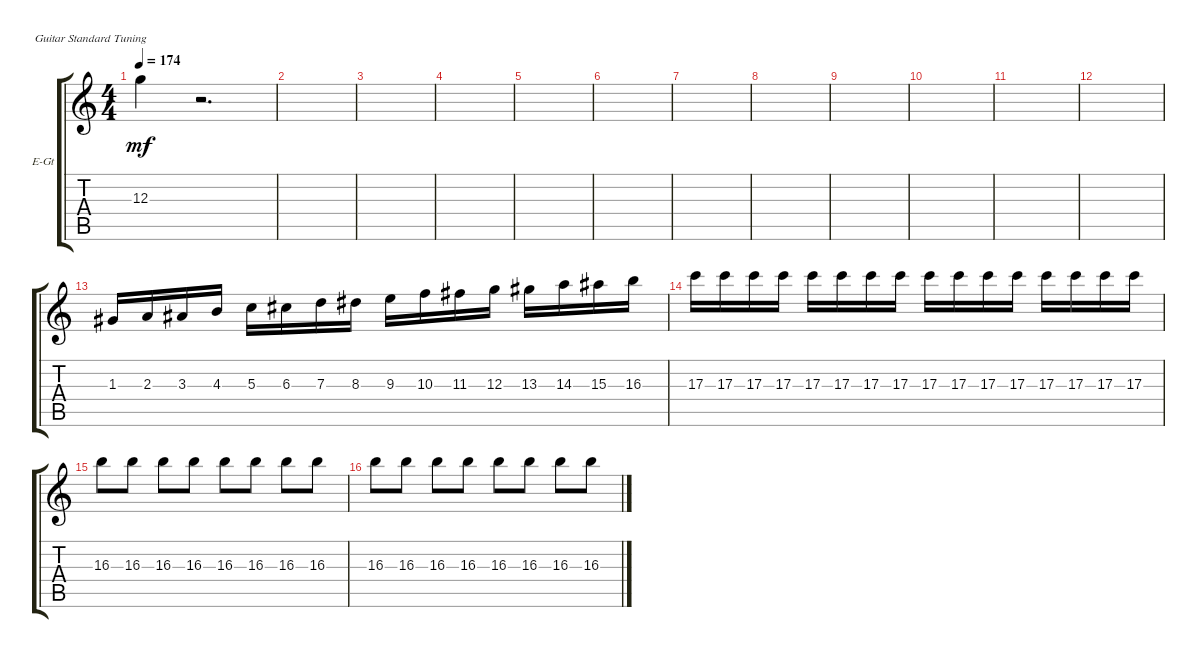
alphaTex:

\defaultSystemsLayout 4
\bracketExtendMode groupsimilarinstruments
\firstSystemTrackNameOrientation horizontal
\otherSystemsTrackNameOrientation horizontal
\track ("Electric Guitar" "E-Gt") {instrument overdrivenguitar}
\staff {score tabs}
\tuning (E4 B3 G3 D3 A2 E2)
\ts (4 4)
\tempo 174
\clef g2
\ks c
12.3{t}.4{dy mf} r.2{d} |
|
|
|
|
|
|
|
|
|
|
|
1.3.16 2.3.16 3.3.16 4.3.16 5.3.16 6.3.16 7.3.16 8.3.16 9.3.16 10.3.16 11.3.16 12.3.16 13.3.16 14.3.16 15.3.16 16.3.16 |
17.3.16 17.3.16 17.3.16 17.3.16 17.3.16 17.3.16 17.3.16 17.3.16 17.3.16 17.3.16 17.3.16 17.3.16 17.3.16 17.3.16 17.3.16 17.3.16 |
16.3.8 16.3.8 16.3.8 16.3.8 16.3.8 16.3.8 16.3.8 16.3.8 |
16.3.8 16.3.8 16.3.8 16.3.8 16.3.8 16.3.8 16.3.8 16.3.8
